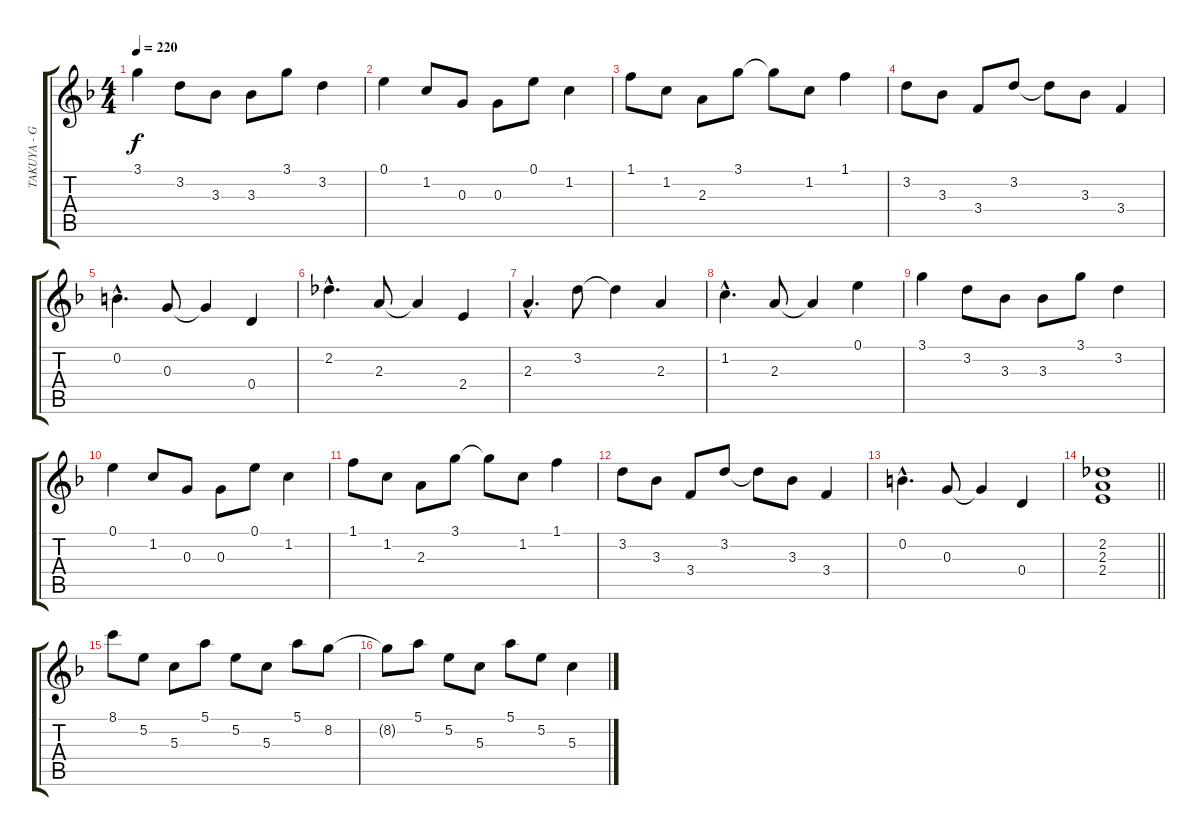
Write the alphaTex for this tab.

\track ("TAKUYA - Guitar 2" "TAKUYA - G") {instrument acousticguitarsteel}
\staff {score tabs}
\tuning (E4 B3 G3 D3 A2 E2) {hide}
\ts (4 4)
\tempo 220
\clef g2
\ks f
3.1.4{dy f} 3.2.8 3.3.8 3.3.8 3.1.8 3.2.4 |
0.1.4 1.2.8 0.3.8 0.3.8 0.1.8 1.2.4 |
1.1.8 1.2.8 2.3.8 3.1.8 3.1{t}.8 1.2.8 1.1.4 |
3.2.8 3.3.8 3.4.8 3.2.8 3.2{t}.8 3.3.8 3.4.4 |
0.2{hac}.4{d} 0.3.8 0.3{t}.4 0.4.4 |
2.2{hac}.4{d} 2.3.8 2.3{t}.4 2.4.4 |
2.3{hac}.4{d} 3.2.8 3.2{t}.4 2.3.4 |
1.2{hac}.4{d} 2.3.8 2.3{t}.4 0.1.4 |
3.1.4 3.2.8 3.3.8 3.3.8 3.1.8 3.2.4 |
0.1.4 1.2.8 0.3.8 0.3.8 0.1.8 1.2.4 |
1.1.8 1.2.8 2.3.8 3.1.8 3.1{t}.8 1.2.8 1.1.4 |
3.2.8 3.3.8 3.4.8 3.2.8 3.2{t}.8 3.3.8 3.4.4 |
0.2{hac}.4{d} 0.3.8 0.3{t}.4 0.4.4 |
\barLineRight lightlight
(2.2 2.3 2.4).1 |
8.1.8{volume 16} 5.2.8 5.3.8 5.1.8 5.2.8 5.3.8 5.1.8 8.2.8 |
8.2{t}.8 5.1.8 5.2.8 5.3.8 5.1.8 5.2.8 5.3.4
